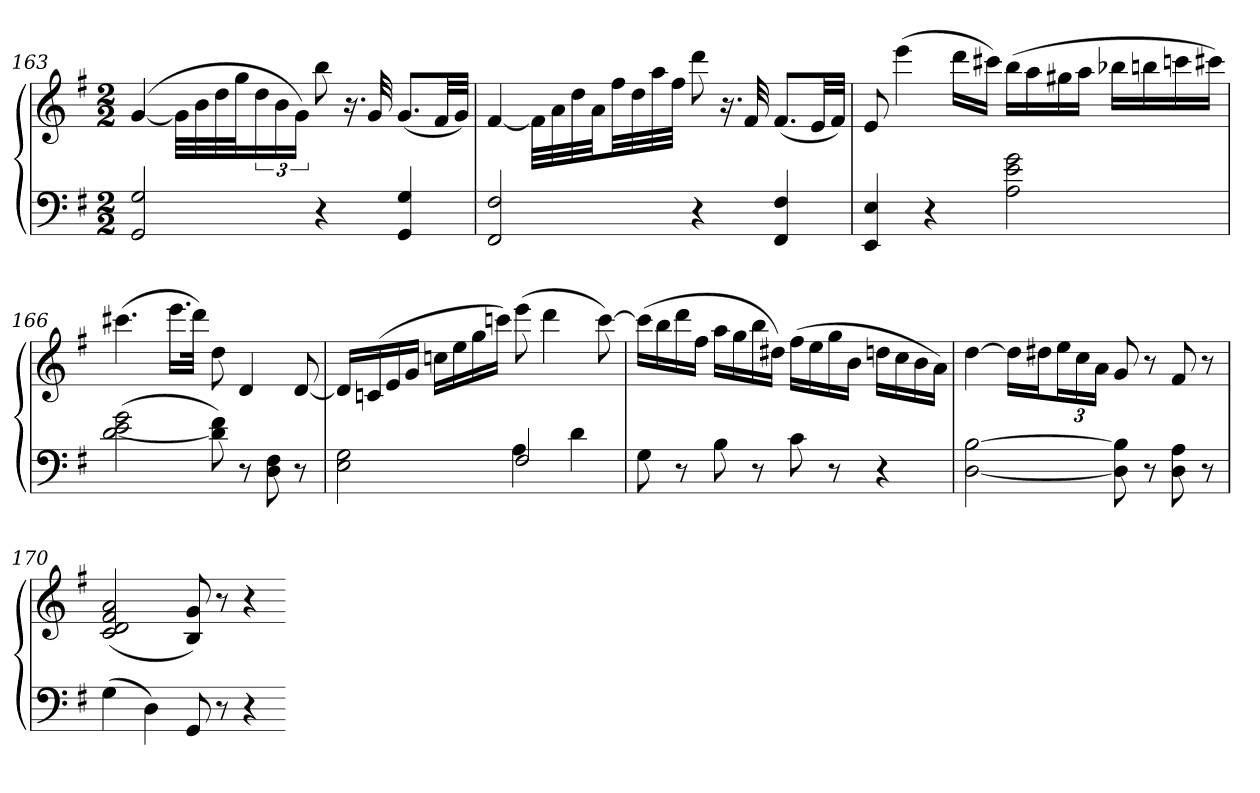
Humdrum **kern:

**kern	**kern
*part1	*part1
*staff2	*staff1
*clefF4	*clefG2
*k[f#]	*k[f#]
*G:	*G:
*M2/2	*M2/2
=163	=163
2GG 2G	([4g
.	32gLLL]
.	32b
.	32dd
.	32ggJ
.	24dd
.	24b
.	24gJJ)
4r	8bb
.	16.r
.	32g
4GG 4G	(8.gL
.	32f#LL
.	32gJJJ)
=164	=164
2FF# 2F#	[4f#
.	32f#LLL]
.	32a
.	32dd
.	32aJJ
.	32ff#LL
.	32dd
.	32aa
.	32ff#JJJ
4r	8ddd
.	16.r
.	32f#
4FF# 4F#	(8.f#L
.	32eLL
.	32f#JJJ)
=165	=165
4EE 4E	8e
.	(4eee
4r	.
.	16dddLL
.	16ccc#XJJ)
2A 2e 2g	(16bbLL
.	16aa
.	16gg#X
.	16aaJJ
.	16bb-XLL
.	16bbn
.	16cccn
.	16ccc#XJJ)
=166	=166
([2d 2e 2g	(4.ccc#X
.	16.eeeLL
.	32dddJJk)
8d] 8f#)	8dd
8r	4d
8D 8F#	.
8r	[8d
=167	=167
*^	*
2E 2G	2ryy	16dLL]
.	.	(16cn
.	.	16e
.	.	16gJJ
.	.	16ccnLL
.	.	16ee
.	.	16gg
.	.	16cccnJJ)
2F#	4A	(8eee
.	.	4ddd
.	4d	.
.	.	[8ccc)
*v	*v	*
=168	=168
8G	(16cccLL]
.	16bb
8r	16ddd
.	16ff#JJ
8B	16aaLL
.	16gg
8r	16bb
.	16dd#XJJ)
8c	(16ff#LL
.	16ee
8r	16gg
.	16bJJ
4r	16ddnLL
.	16cc
.	16b
.	16aJJ)
=169	=169
[2D [2B	[4dd
.	16ddLL]
.	16dd#XJ
.	24eeL
.	24cc
.	24aJJ
8D] 8B]	8g
8r	8r
8D 8A	8f#
8r	8r
=170	=170
(4G	(2c 2d 2f# 2a
4D)	.
8GG	8B 8g)
8r	8r
4r	4r
=-	=-
*-	*-
